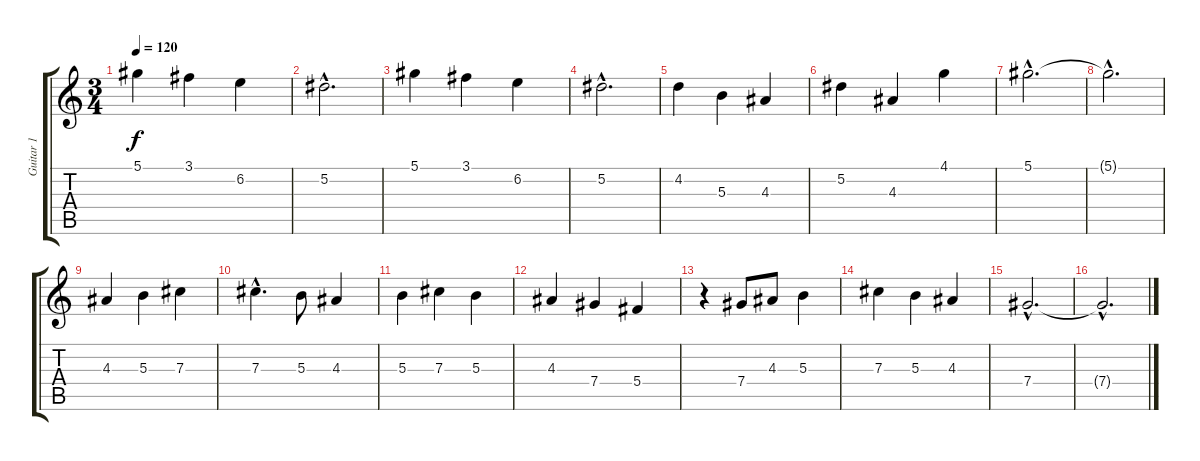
\track ("Guitar 1" "Guitar 1") {instrument acousticguitarsteel}
\staff {score tabs}
\tuning (Eb4 Bb3 Gb3 Db3 Ab2 Eb2) {hide}
\ts (3 4)
\tempo 120
\clef g2
\ks c
5.1.4{dy f} 3.1.4 6.2.4 |
5.2{hac}.2{d} |
5.1.4 3.1.4 6.2.4 |
5.2{hac}.2{d} |
4.2.4 5.3.4 4.3.4 |
5.2.4 4.3.4 4.1.4 |
5.1{hac}.2{d} |
5.1{hac t}.2{d} |
4.3.4 5.3.4 7.3.4 |
7.3{hac}.4{d} 5.3.8 4.3.4 |
5.3.4 7.3.4 5.3.4 |
4.3.4 7.4.4 5.4.4 |
r.4 7.4.8 4.3.8 5.3.4 |
7.3.4 5.3.4 4.3.4 |
7.4{hac}.2{d} |
7.4{hac t}.2{d}
